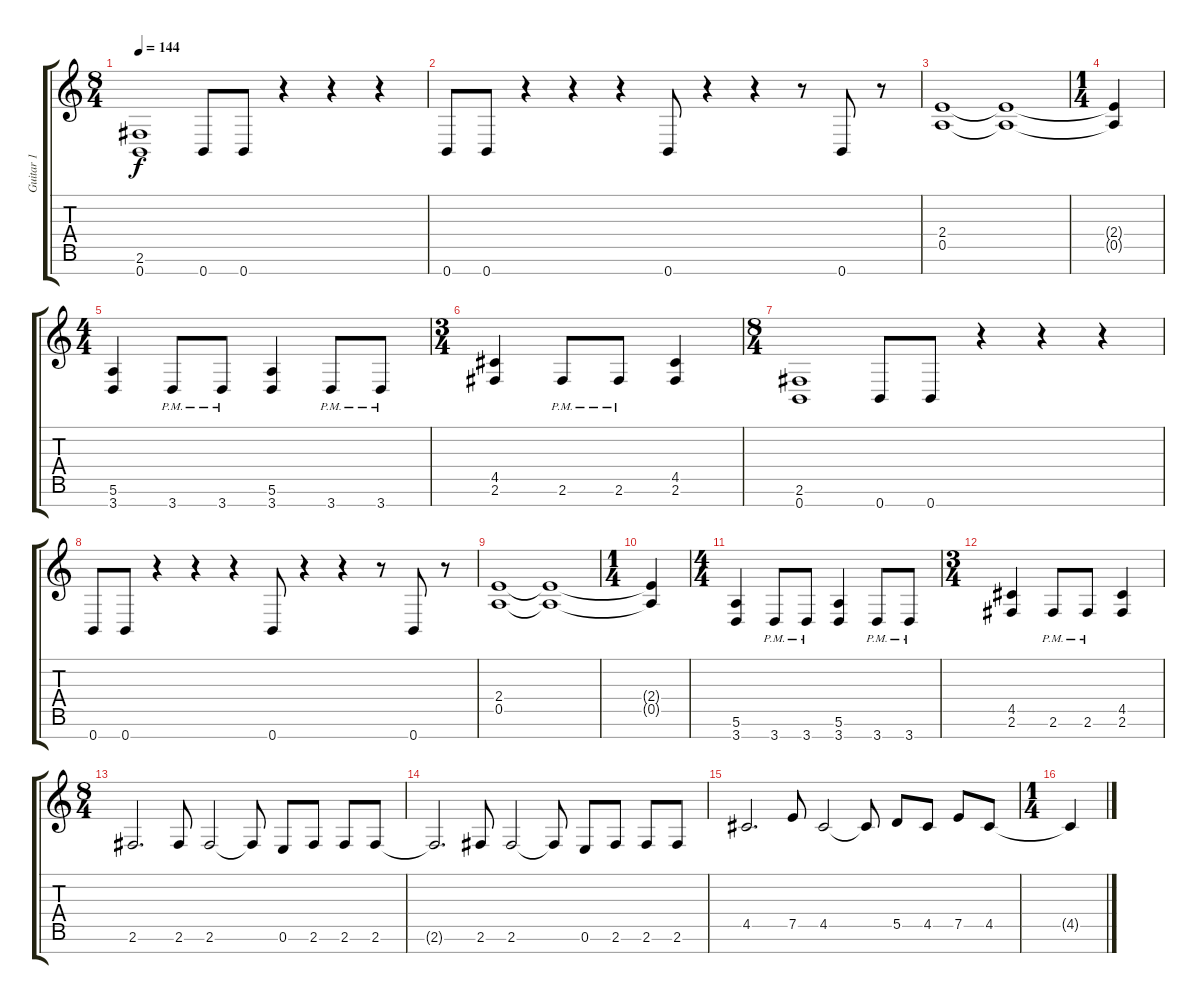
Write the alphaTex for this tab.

\track ("Guitar 1" "Guitar 1") {instrument distortionguitar}
\staff {score tabs}
\tuning (E4 B3 G3 D3 A2 E2 B1) {hide}
\ts (8 4)
\tempo 144
\clef g2
\ks c
(2.6 0.7).1{dy f} 0.7.8 0.7.8 r.4 r.4 r.4 |
0.7.8 0.7.8 r.4 r.4 r.4 0.7.8 r.4 r.4 r.8 0.7.8 r.8 |
(2.4 0.5).1 (2.4{t} 0.5{t}).1 |
\ts (1 4)
(2.4{t} 0.5{t}).4 |
\ts (4 4)
(5.6 3.7).4 3.7{pm}.8 3.7{pm}.8 (5.6 3.7).4 3.7{pm}.8 3.7{pm}.8 |
\ts (3 4)
(4.5 2.6).4 2.6{pm}.8 2.6{pm}.8 (4.5 2.6).4 |
\ts (8 4)
(2.6 0.7).1 0.7.8 0.7.8 r.4 r.4 r.4 |
0.7.8 0.7.8 r.4 r.4 r.4 0.7.8 r.4 r.4 r.8 0.7.8 r.8 |
(2.4 0.5).1 (2.4{t} 0.5{t}).1 |
\ts (1 4)
(2.4{t} 0.5{t}).4 |
\ts (4 4)
(5.6 3.7).4 3.7{pm}.8 3.7{pm}.8 (5.6 3.7).4 3.7{pm}.8 3.7{pm}.8 |
\ts (3 4)
(4.5 2.6).4 2.6{pm}.8 2.6{pm}.8 (4.5 2.6).4 |
\ts (8 4)
2.6.2{d} 2.6.8 2.6.2 2.6{t}.8 0.6.8 2.6.8 2.6.8 2.6.8 |
2.6{t}.2{d} 2.6.8 2.6.2 2.6{t}.8 0.6.8 2.6.8 2.6.8 2.6.8 |
4.5.2{d} 7.5.8 4.5.2 4.5{t}.8 5.5.8 4.5.8 7.5.8 4.5.8 |
\ts (1 4)
4.5{t}.4
